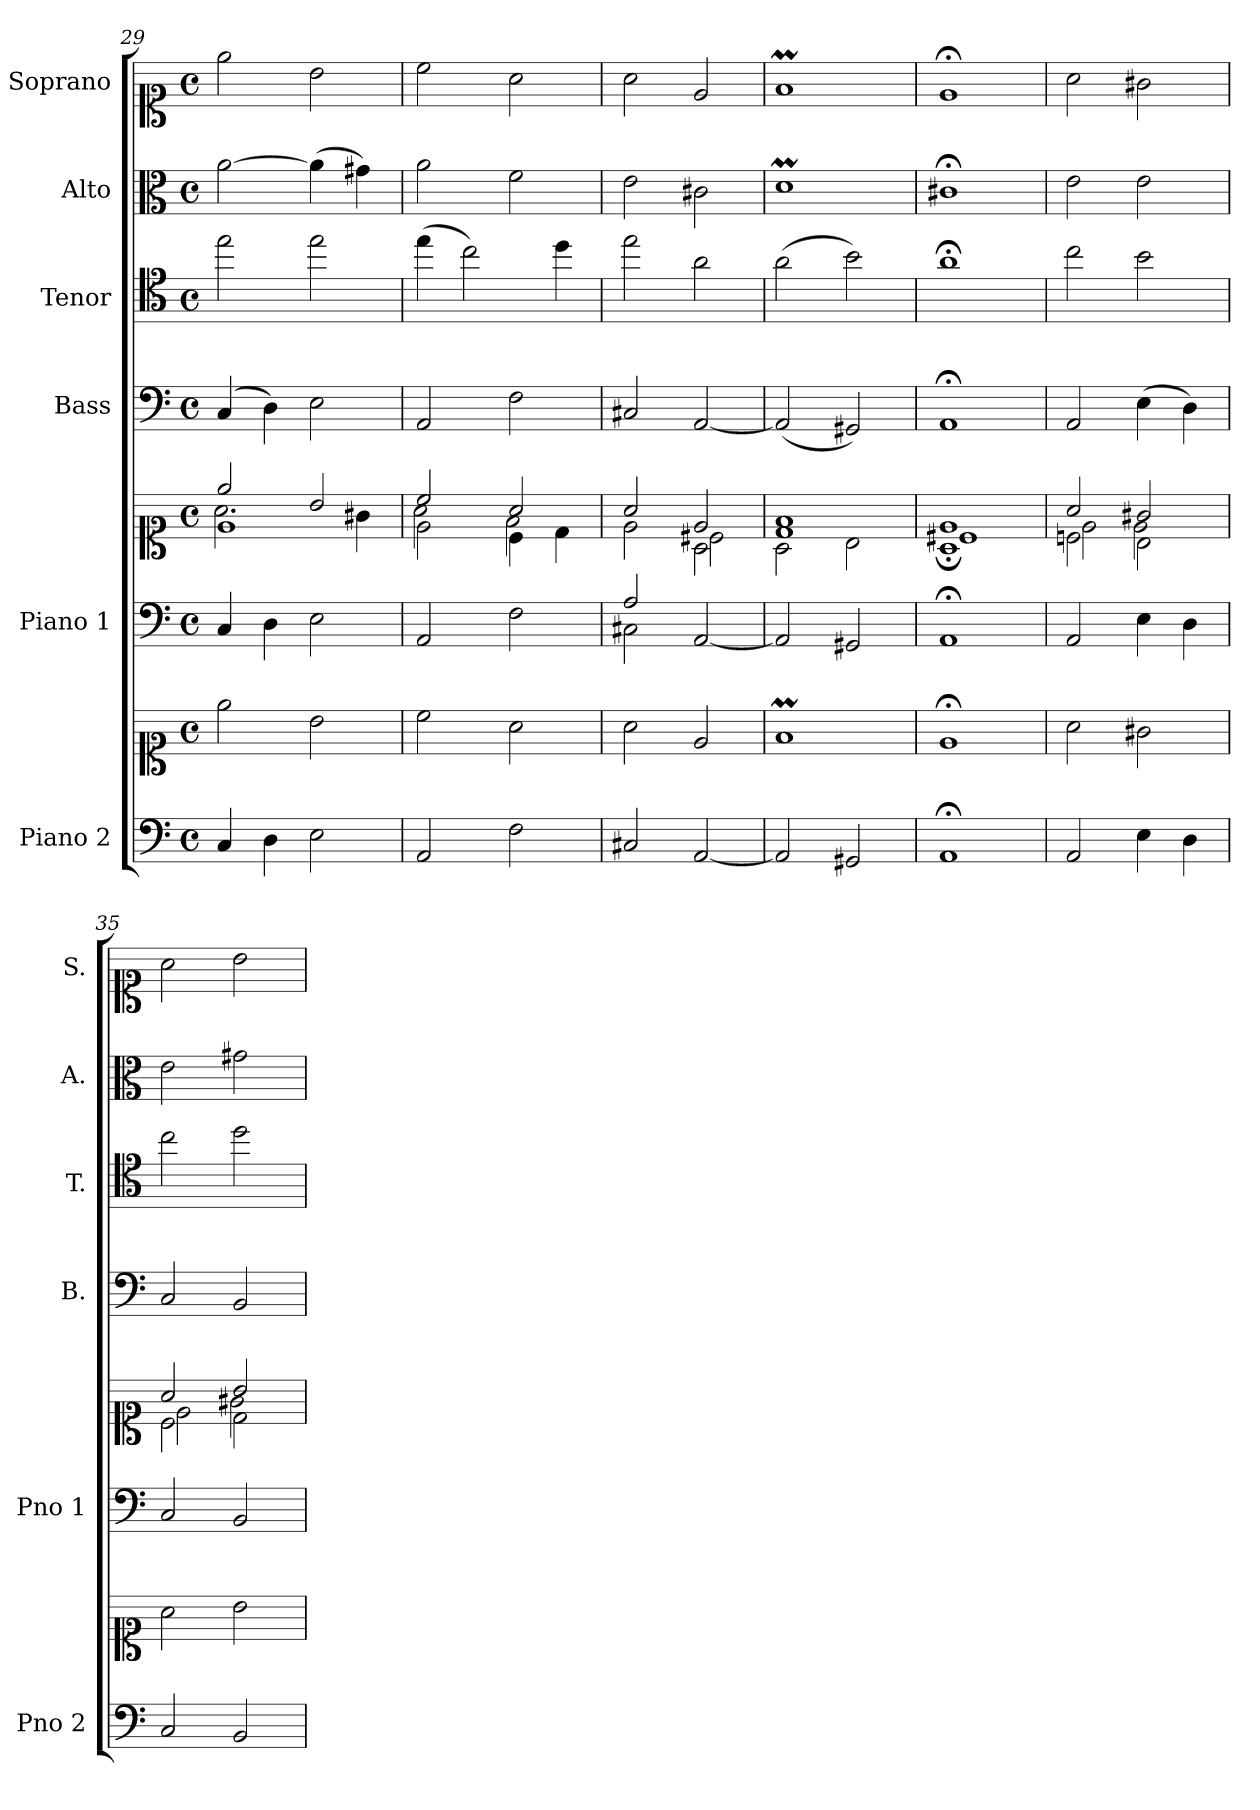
**kern	**kern	**kern	**kern	**kern	**kern	**kern	**kern
*part6	*part6	*part5	*part5	*part4	*part3	*part2	*part1
*staff8	*staff7	*staff6	*staff5	*staff4	*staff3	*staff2	*staff1
*I"Piano 2	*	*I"Piano 1	*	*I"Bass	*I"Tenor	*I"Alto	*I"Soprano
*I'Pno 2	*	*I'Pno 1	*	*I'B.	*I'T.	*I'A.	*I'S.
*clefF4	*clefC1	*clefF4	*clefC1	*clefF4	*clefC4	*clefC3	*clefC1
*	*	*	*	*	*ITrd7c12	*	*
*k[]	*k[]	*k[]	*k[]	*k[]	*k[]	*k[]	*k[]
*M4/4	*M4/4	*M4/4	*M4/4	*M4/4	*M4/4	*M4/4	*M4/4
*met(c)	*met(c)	*met(c)	*met(c)	*met(c)	*met(c)	*met(c)	*met(c)
=29	=29	=29	=29	=29	=29	=29	=29
*	*	*	*^	*	*	*	*
*	*	*	*	*^	*	*	*	*
4C/	2ee\	4C/	2ee/	1e\	2.a\	(4C/	2e\	[>2a\	2ee\
4D\	.	4D\	.	.	.	4D\)	.	.	.
2E\	2b\	2E\	2b/	.	.	2E\	2e\	(4a\]	2b\
.	.	.	.	.	4g#X\	.	.	4g#X\)	.
=30	=30	=30	=30	=30	=30	=30	=30	=30	=30
2AA/	2cc\	2AA/	2cc/	2e\	2a\	2AA/	(4e\	2a\	2cc\
.	.	.	.	.	.	.	2c\)	.	.
2F\	2a\	2F\	2a/	4c\	2f\	2F\	.	2f\	2a\
.	.	.	.	4d\	.	.	4d\	.	.
!!LO:PB:g=z
=31	=31	=31	=31	=31	=31	=31	=31	=31	=31
*	*	*^	*	*	*	*	*	*	*
2C#X/	2a\	2A/	2C#X\	2a/	2ryy	2e\	2C#X/	2e\	2e\	2a\
[<2AA/	2e/	2ryy	[<2AA/	2e/	2A\	2c#X\	[<2AA/	2A\	2c#X\	2e/
*	*	*v	*v	*	*	*	*	*	*	*
=32	=32	=32	=32	=32	=32	=32	=32	=32	=32
2AA/]	1fM/	2AA/]	1f/	2A\	1d\	(2AA/]	(2A\	1dM\	1fM/
2GG#X/	.	2GG#X/	.	2B\	.	2GG#X/)	2B\)	.	.
=33	=33	=33	=33	=33	=33	=33	=33	=33	=33
1AA;/	1e;</	1AA;/	1e/	1A;<\	1c#X\	1AA;</	1A;<\	1c#X;<\	1e;</
=34	=34	=34	=34	=34	=34	=34	=34	=34	=34
2AA/	2a\	2AA/	2a/	2cn\	2e\	2AA/	2c\	2e\	2a\
4E\	2g#X\	4E\	2g#X/	2B\	2e\	(4E\	2B\	2e\	2g#X\
4D\	.	4D\	.	.	.	4D\)	.	.	.
=35	=35	=35	=35	=35	=35	=35	=35	=35	=35
2C/	2a\	2C/	2a/	2c\	2e\	2C/	2c\	2e\	2a\
2BB/	2b\	2BB/	2b/	2d\	2g#X\	2BB/	2d\	2g#X\	2b\
*	*	*	*v	*v	*v	*	*	*	*
=	=	=	=	=	=	=	=
*-	*-	*-	*-	*-	*-	*-	*-
